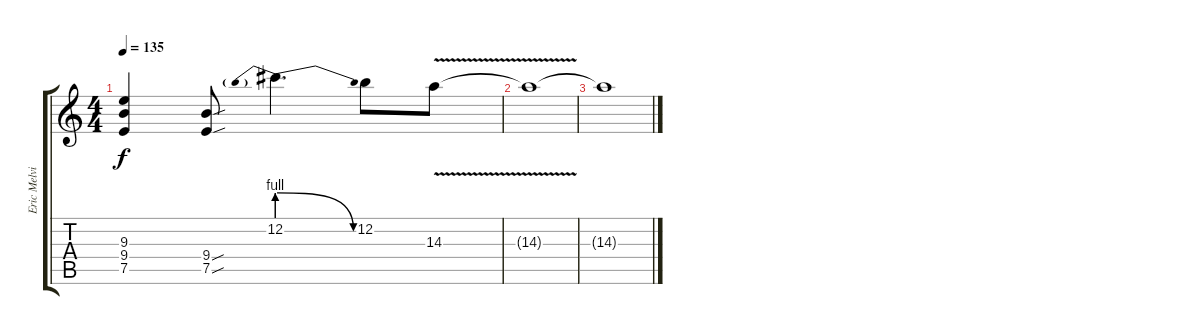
\track ("Eric Melvin" "Eric Melvi") {instrument distortionguitar}
\staff {score tabs}
\tuning (E4 B3 G3 D3 A2 E2) {hide}
\ts (4 4)
\tempo 135
\clef g2
\ks c
(9.3 9.4 7.5).4{dy f} (9.4{sou} 7.5{sou}).8 12.2{be (prebendrelease 0 4 60 0)}.4{d} 12.2.8 14.3{v}.8 |
14.3{t}.1 |
14.3{t}.1
